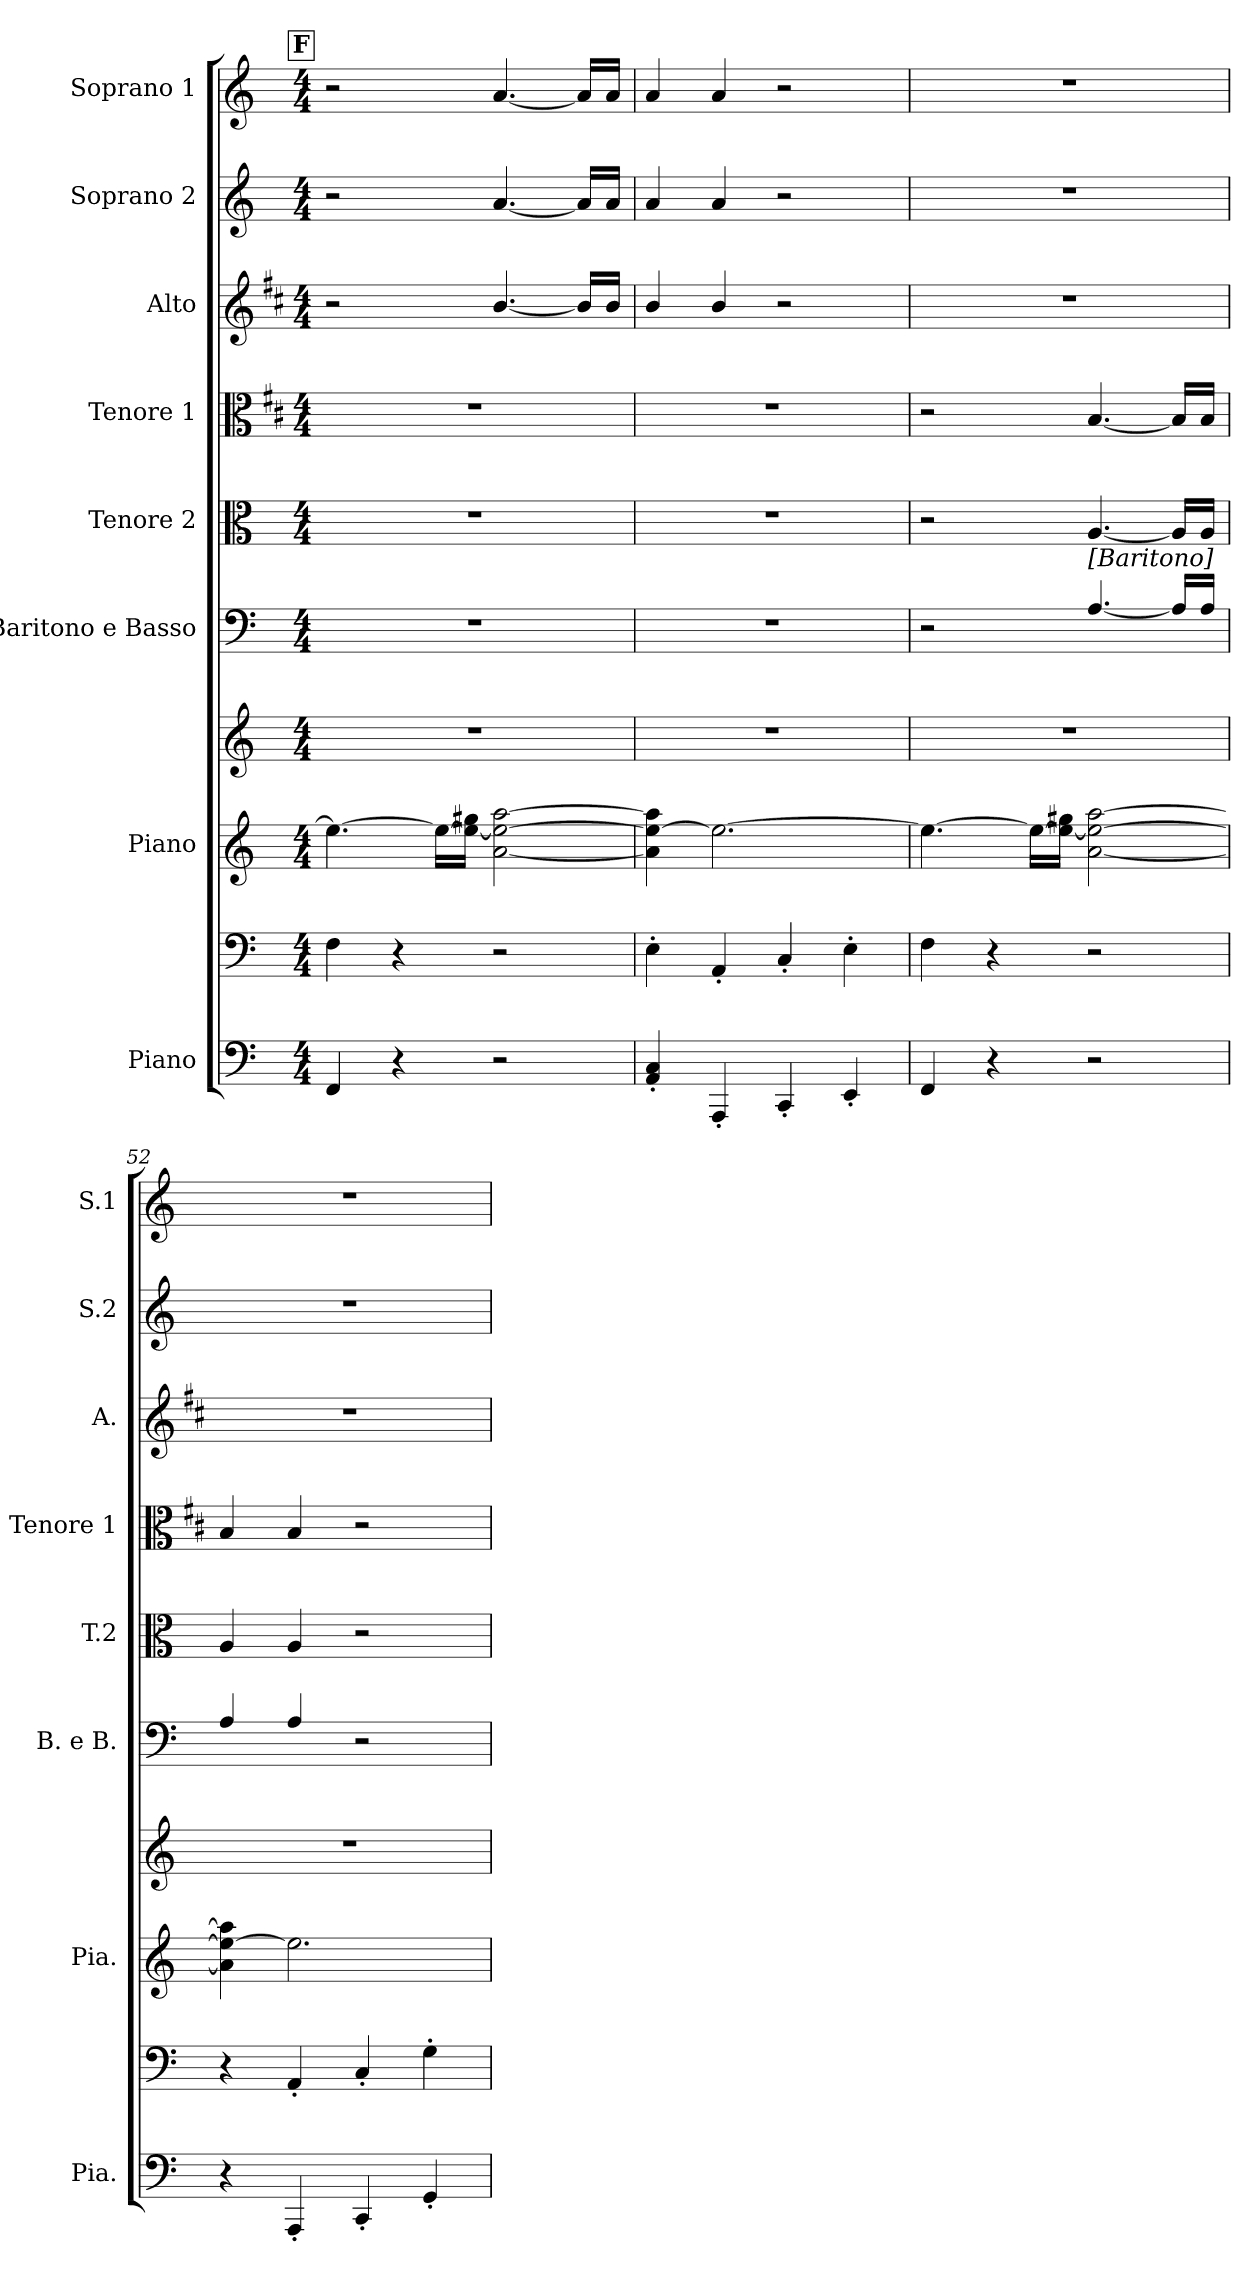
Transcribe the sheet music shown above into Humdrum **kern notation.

**kern	**kern	**kern	**kern	**kern	**kern	**kern	**kern	**kern	**kern
*part8	*part8	*part7	*part7	*part6	*part5	*part4	*part3	*part2	*part1
*staff10	*staff9	*staff8	*staff7	*staff6	*staff5	*staff4	*staff3	*staff2	*staff1
*I"Piano	*	*I"Piano	*	*I"Baritono e Basso	*I"Tenore 2	*I"Tenore 1	*I"Alto	*I"Soprano 2	*I"Soprano 1
*I'Pia.	*	*I'Pia.	*	*I'B. e B.	*I'T.2	*I'Tenore 1	*I'A.	*I'S.2	*I'S.1
!!LO:PB:g=z
*clefF4	*clefF4	*clefG2	*clefG2	*clefF4	*clefC3	*clefC3	*clefG2	*clefG2	*clefG2
*	*	*	*	*	*	*ITrd1c2	*ITrd1c2	*	*
*k[]	*k[]	*k[]	*k[]	*k[]	*k[]	*k[]	*k[]	*k[]	*k[]
*M4/4	*M4/4	*M4/4	*M4/4	*M4/4	*M4/4	*M4/4	*M4/4	*M4/4	*M4/4
!!LO:REH:place=s1:a:B:fs=14:t=F
=49	=49	=49	=49	=49	=49	=49	=49	=49	=49
4FF/	4F\	4.ee\_	1r	1r	1r	1r	2r	2r	2r
4r	4r	.	.	.	.	.	.	.	.
.	.	16ee\LL_	.	.	.	.	.	.	.
.	.	16ee\_ 16gg#X\JJ	.	.	.	.	.	.	.
2r	2r	[2a\ 2ee\_ [2aa\	.	.	.	.	[4.a/	[4.a/	[4.a/
.	.	.	.	.	.	.	16a/LL]	16a/LL]	16a/LL]
.	.	.	.	.	.	.	16a/JJ	16a/JJ	16a/JJ
=50	=50	=50	=50	=50	=50	=50	=50	=50	=50
4AA/' 4C/'	4E'\	4a\] 4ee\_ 4aa\]	1r	1r	1r	1r	4a/	4a/	4a/
4AAA'/	4AA'/	2.ee\_	.	.	.	.	4a/	4a/	4a/
4CC'/	4C'/	.	.	.	.	.	2r	2r	2r
4EE'/	4E'\	.	.	.	.	.	.	.	.
=51	=51	=51	=51	=51	=51	=51	=51	=51	=51
4FF/	4F\	4.ee\_	1r	2r	2r	2r	1r	1r	1r
4r	4r	.	.	.	.	.	.	.	.
.	.	16ee\LL_	.	.	.	.	.	.	.
.	.	16ee\_ 16gg#X\JJ	.	.	.	.	.	.	.
!	!	!	!	!LO:TX:a:t=[Baritono]	!	!	!	!	!
2r	2r	[2a\ 2ee\_ [2aa\	.	[4.A/	[4.A/	[4.A/	.	.	.
.	.	.	.	16A/LL]	16A/LL]	16A/LL]	.	.	.
.	.	.	.	16A/JJ	16A/JJ	16A/JJ	.	.	.
=52	=52	=52	=52	=52	=52	=52	=52	=52	=52
4r	4r	4a\] 4ee\_ 4aa\]	1r	4A/	4A/	4A/	1r	1r	1r
4AAA'/	4AA'/	2.ee\]	.	4A/	4A/	4A/	.	.	.
4CC'/	4C'/	.	.	2r	2r	2r	.	.	.
4GG'/	4G'\	.	.	.	.	.	.	.	.
=	=	=	=	=	=	=	=	=	=
*-	*-	*-	*-	*-	*-	*-	*-	*-	*-
